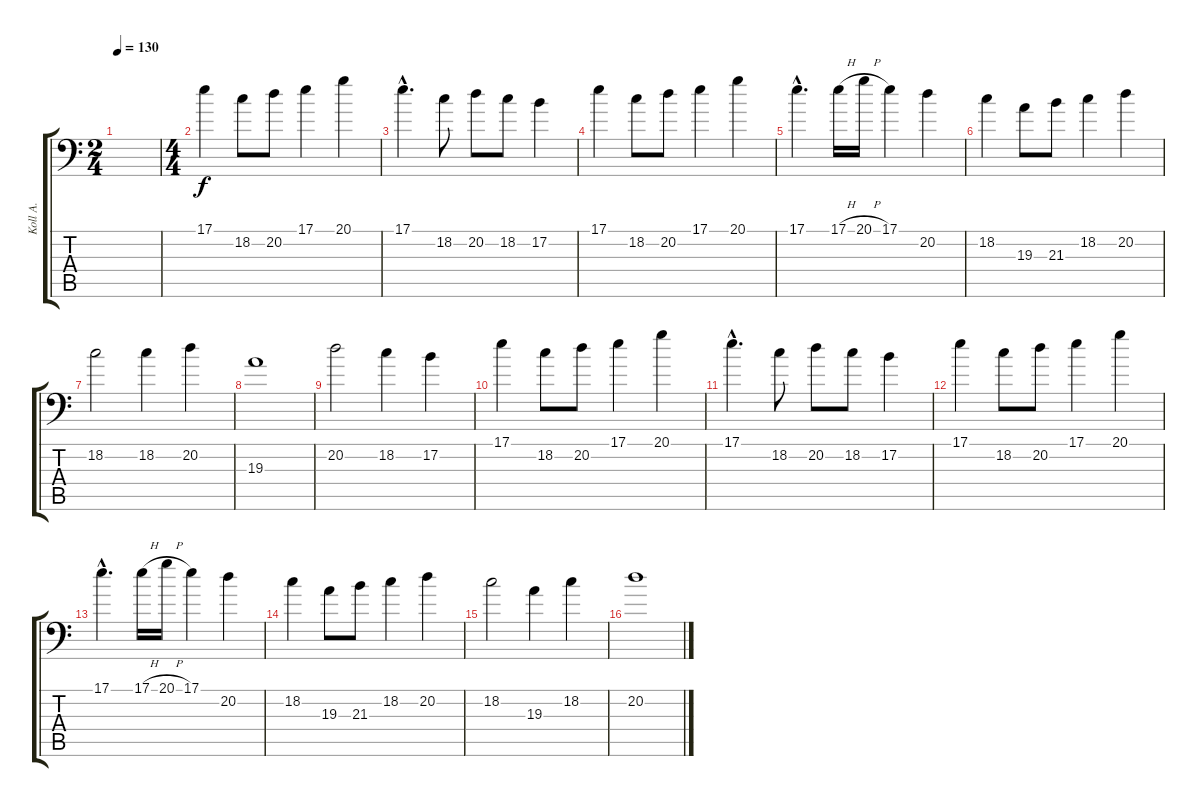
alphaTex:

\track ("Koll A." "Koll A.") {instrument bagpipe}
\staff {score tabs}
\tuning (B3 Gb3 D3 A2 E2 A1) {hide}
\ts (2 4)
\tempo 130
\clef f4
\ks c
|
\ts (4 4)
17.1.4 18.2.8 20.2.8 17.1.4 20.1.4 |
17.1{hac}.4{d} 18.2.8 20.2.8 18.2.8 17.2.4 |
17.1.4 18.2.8 20.2.8 17.1.4 20.1.4 |
17.1{hac}.4{d} 17.1{h}.16 20.1{h}.16 17.1.4 20.2.4 |
18.2.4 19.3.8 21.3.8 18.2.4 20.2.4 |
18.2.2 18.2.4 20.2.4 |
19.3.1 |
20.2.2 18.2.4 17.2.4 |
17.1.4 18.2.8 20.2.8 17.1.4 20.1.4 |
17.1{hac}.4{d} 18.2.8 20.2.8 18.2.8 17.2.4 |
17.1.4 18.2.8 20.2.8 17.1.4 20.1.4 |
17.1{hac}.4{d} 17.1{h}.16 20.1{h}.16 17.1.4 20.2.4 |
18.2.4 19.3.8 21.3.8 18.2.4 20.2.4 |
18.2.2 19.3.4 18.2.4 |
20.2.1
